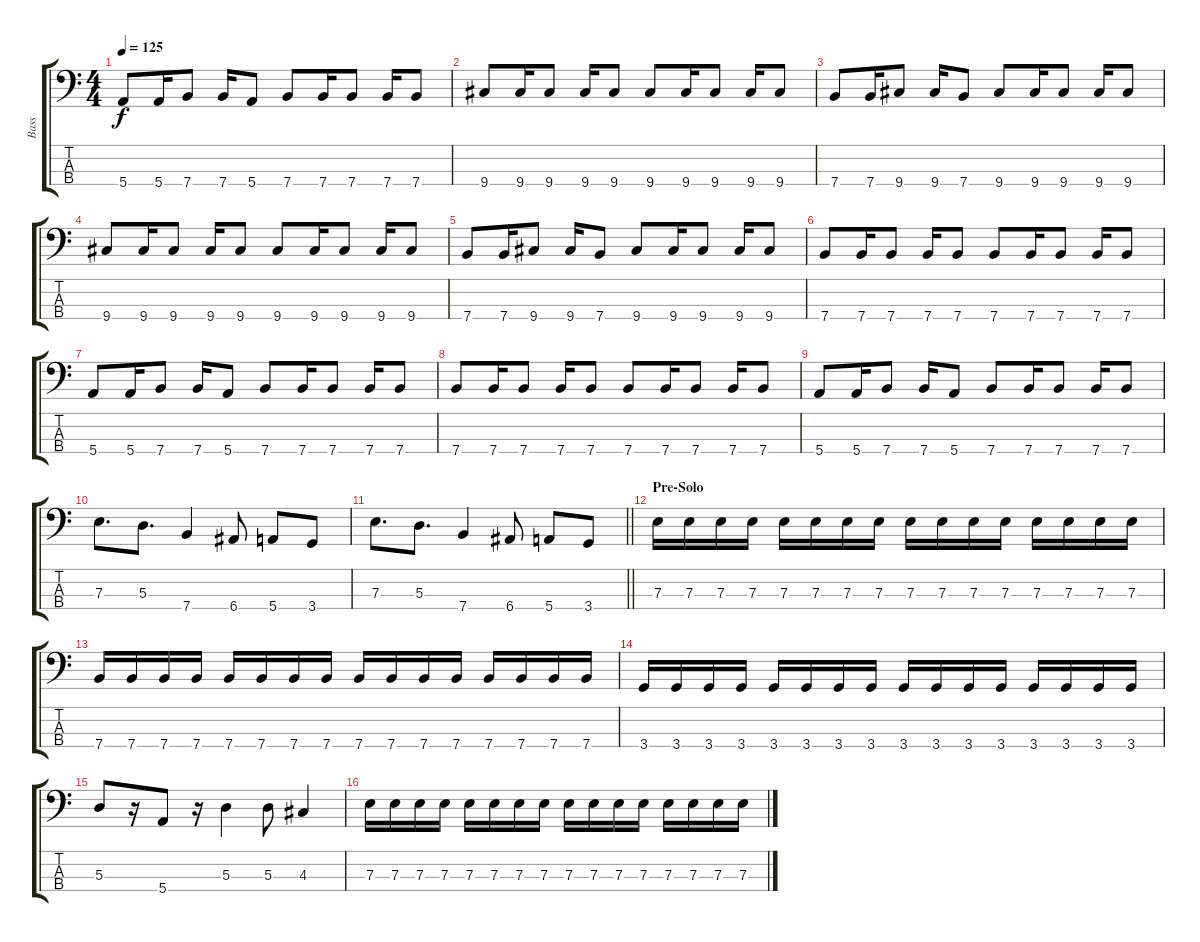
\track ("Bass" "Bass") {instrument electricbassfinger}
\staff {score tabs}
\tuning (G2 D2 A1 E1) {hide}
\ts (4 4)
\tempo 125
\clef f4
\ks c
5.4.8{dy f} 5.4.16 7.4.8 7.4.16 5.4.8 7.4.8 7.4.16 7.4.8 7.4.16 7.4.8 |
9.4.8 9.4.16 9.4.8 9.4.16 9.4.8 9.4.8 9.4.16 9.4.8 9.4.16 9.4.8 |
7.4.8 7.4.16 9.4.8 9.4.16 7.4.8 9.4.8 9.4.16 9.4.8 9.4.16 9.4.8 |
9.4.8 9.4.16 9.4.8 9.4.16 9.4.8 9.4.8 9.4.16 9.4.8 9.4.16 9.4.8 |
7.4.8 7.4.16 9.4.8 9.4.16 7.4.8 9.4.8 9.4.16 9.4.8 9.4.16 9.4.8 |
7.4.8 7.4.16 7.4.8 7.4.16 7.4.8 7.4.8 7.4.16 7.4.8 7.4.16 7.4.8 |
5.4.8 5.4.16 7.4.8 7.4.16 5.4.8 7.4.8 7.4.16 7.4.8 7.4.16 7.4.8 |
7.4.8 7.4.16 7.4.8 7.4.16 7.4.8 7.4.8 7.4.16 7.4.8 7.4.16 7.4.8 |
5.4.8 5.4.16 7.4.8 7.4.16 5.4.8 7.4.8 7.4.16 7.4.8 7.4.16 7.4.8 |
7.3.8{d} 5.3.8{d} 7.4.4 6.4.8 5.4.8 3.4.8 |
\barLineRight lightlight
7.3.8{d} 5.3.8{d} 7.4.4 6.4.8 5.4.8 3.4.8 |
\section ("" "Pre-Solo")
7.3.16 7.3.16 7.3.16 7.3.16 7.3.16 7.3.16 7.3.16 7.3.16 7.3.16 7.3.16 7.3.16 7.3.16 7.3.16 7.3.16 7.3.16 7.3.16 |
7.4.16 7.4.16 7.4.16 7.4.16 7.4.16 7.4.16 7.4.16 7.4.16 7.4.16 7.4.16 7.4.16 7.4.16 7.4.16 7.4.16 7.4.16 7.4.16 |
3.4.16 3.4.16 3.4.16 3.4.16 3.4.16 3.4.16 3.4.16 3.4.16 3.4.16 3.4.16 3.4.16 3.4.16 3.4.16 3.4.16 3.4.16 3.4.16 |
5.3.8 r.16 5.4.8 r.16 5.3.4 5.3.8 4.3.4 |
7.3.16 7.3.16 7.3.16 7.3.16 7.3.16 7.3.16 7.3.16 7.3.16 7.3.16 7.3.16 7.3.16 7.3.16 7.3.16 7.3.16 7.3.16 7.3.16
